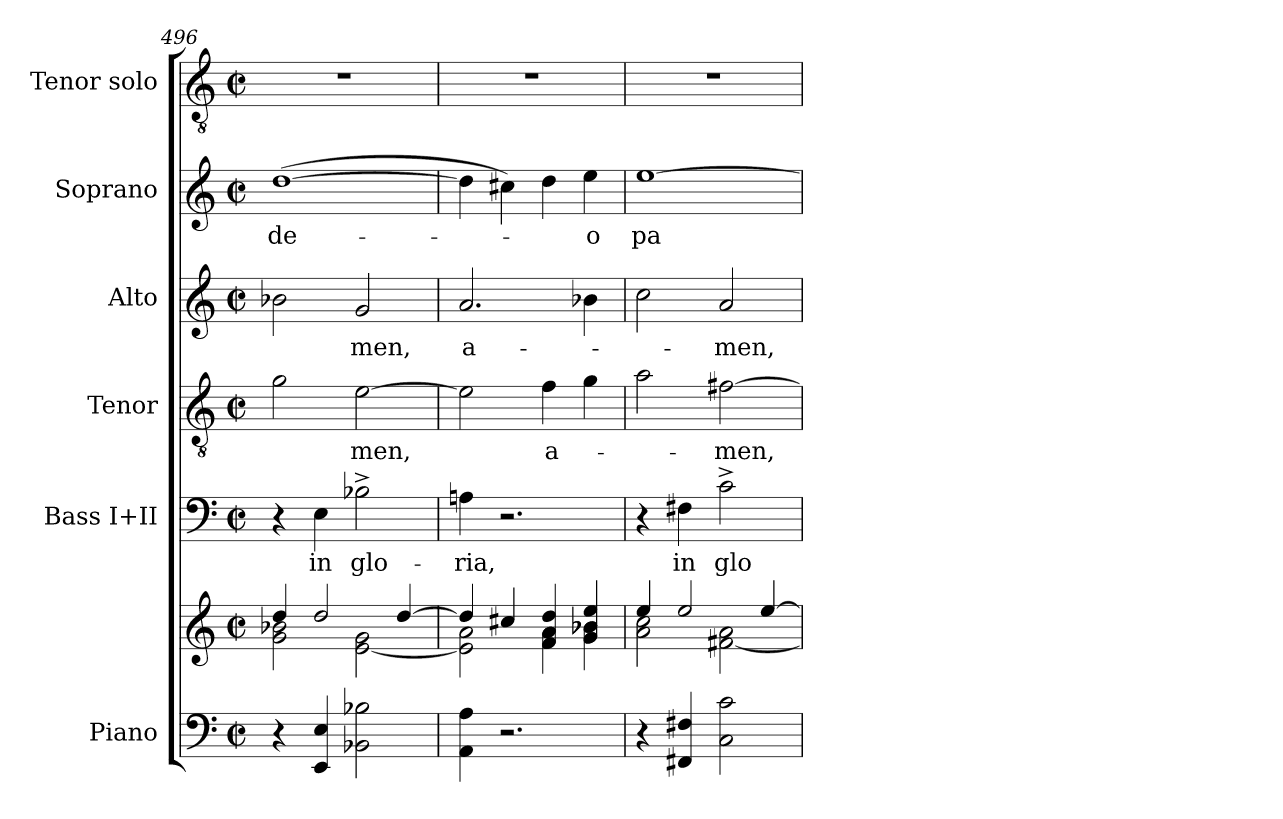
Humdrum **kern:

**kern	**kern	**kern	**text	**kern	**text	**kern	**text	**kern	**text	**kern
*part6	*part6	*part5	*part5	*part4	*part4	*part3	*part3	*part2	*part2	*part1
*staff7	*staff6	*staff5	*staff5	*staff4	*staff4	*staff3	*staff3	*staff2	*staff2	*staff1
*I"Piano	*	*I"Bass I+II	*	*I"Tenor	*	*I"Alto	*	*I"Soprano	*	*I"Tenor solo
*I'Pno.	*	*I'B.I+II	*	*I'T.	*	*I'A.	*	*I'S.	*	*I'T.s
*clefF4	*clefG2	*clefF4	*	*clefGv2	*	*clefG2	*	*clefG2	*	*clefGv2
*k[]	*k[]	*k[]	*	*k[]	*	*k[]	*	*k[]	*	*k[]
*M2/2	*M2/2	*M2/2	*	*M2/2	*	*M2/2	*	*M2/2	*	*M2/2
*met(c|)	*met(c|)	*met(c|)	*	*met(c|)	*	*met(c|)	*	*met(c|)	*	*met(c|)
=496	=496	=496	=496	=496	=496	=496	=496	=496	=496	=496
*	*^	*	*	*	*	*	*	*	*	*
4r	4dd/	2g\ 2b-X\	4r	.	2g\	.	2b-X\	.	([1dd	de-	1r
4EE/ 4E/	2dd/	.	4E\	in	.	.	.	.	.	.	.
2BB-X\ 2B-X\	.	[2e\ 2g\	2B-X^\	glo-	[2e\	-men,	2g/	-men,	.	.	.
.	[4dd/	.	.	.	.	.	.	.	.	.	.
=497	=497	=497	=497	=497	=497	=497	=497	=497	=497	=497	=497
4AA\ 4A\	4dd/]	2e\] 2a\	4An\	-ria,	2e\]	.	2.a/	a-	4dd\]	.	1r
2.r	4cc#X/	.	2.r	.	.	.	.	.	4cc#X\)	.	.
.	4f/ 4a/ 4dd/	4f\ 4a\	.	.	4f\	a-	.	.	4dd\	.	.
.	4g/ 4b-X/ 4ee/	4g\ 4b-\	.	.	4g\	.	4b-X\	.	4ee\	-o	.
=498	=498	=498	=498	=498	=498	=498	=498	=498	=498	=498	=498
4r	4ee/	2a\ 2cc\	4r	.	2a\	.	2cc\	.	[1ee	pa-	1r
4FF#X/ 4F#X/	2ee/	.	4F#X\	in	.	.	.	.	.	.	.
2C\ 2c\	.	[2f#X\ 2a\	2c^\	glo-	[2f#X\	men,	2a/	-men,	.	.	.
.	[4ee/	.	.	.	.	.	.	.	.	.	.
*	*v	*v	*	*	*	*	*	*	*	*	*
=	=	=	=	=	=	=	=	=	=	=
*-	*-	*-	*-	*-	*-	*-	*-	*-	*-	*-
